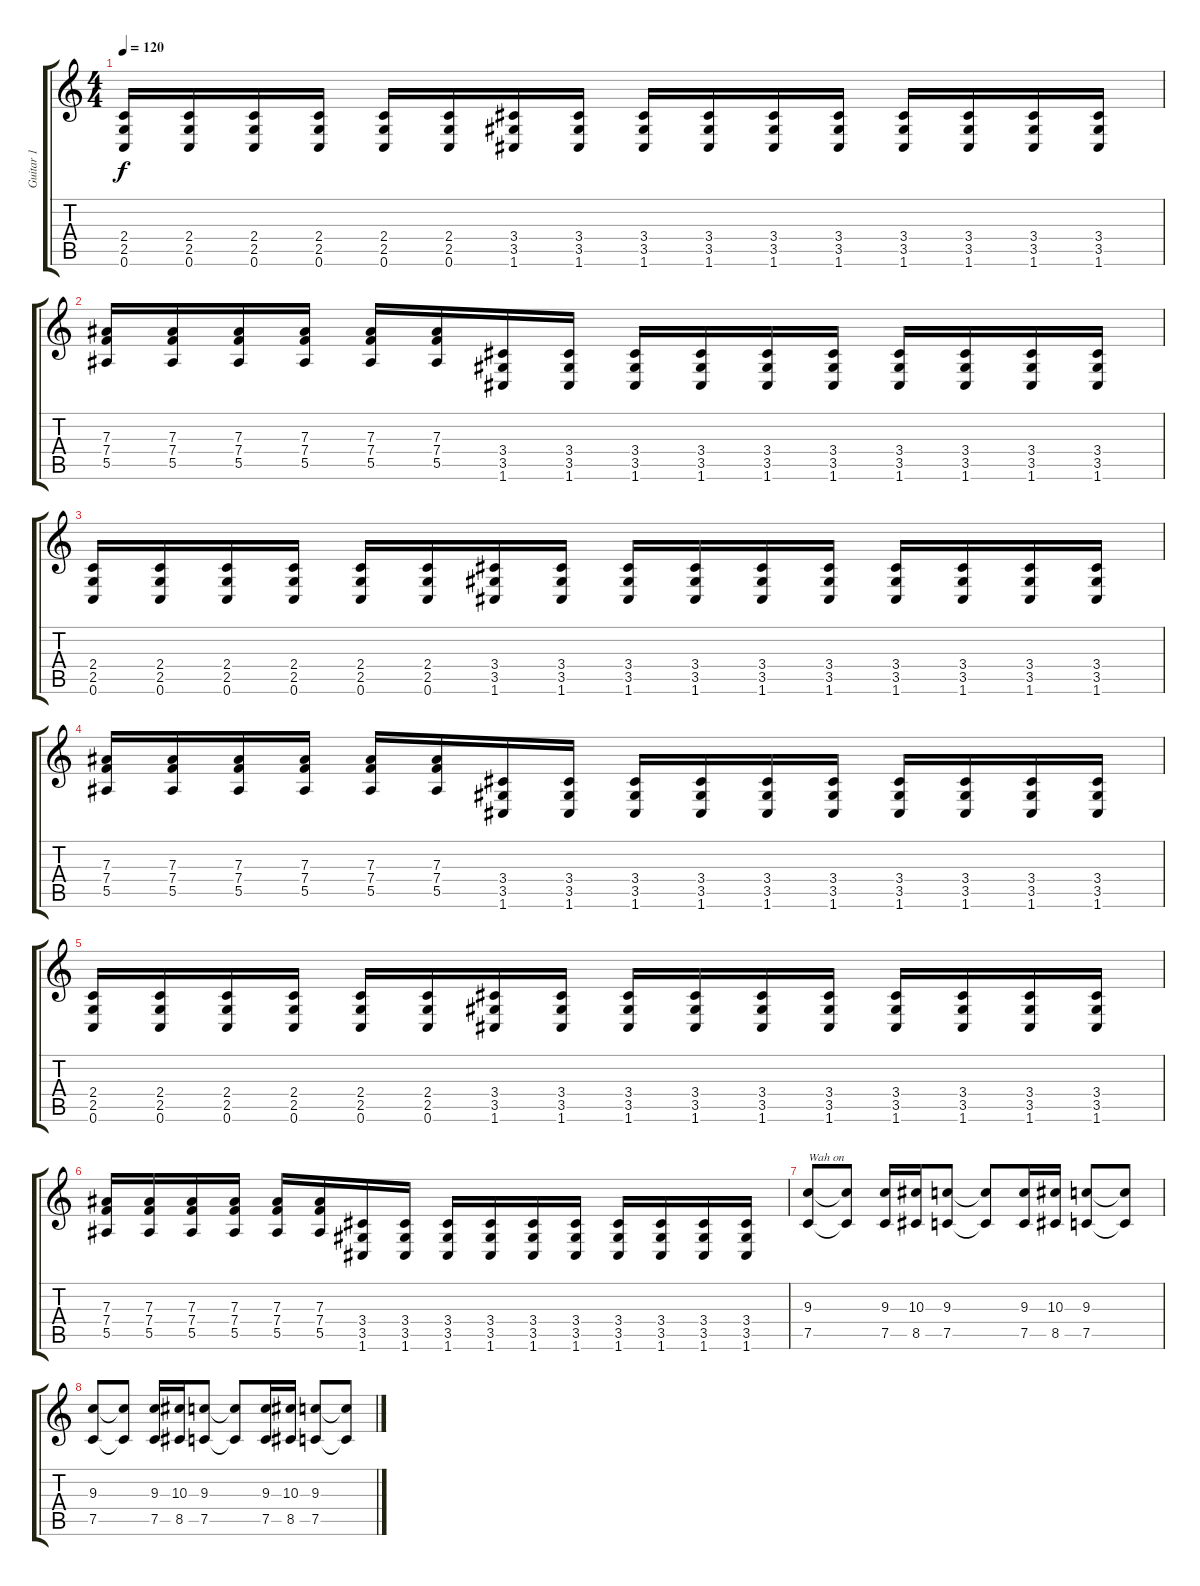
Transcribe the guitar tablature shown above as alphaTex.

\track ("Guitar 1" "Guitar 1") {instrument distortionguitar}
\staff {score tabs}
\tuning (C4 G3 Eb3 Bb2 F2 C2) {hide}
\ts (4 4)
\tempo 120
\clef g2
\ks c
(2.4 2.5 0.6).16{dy f} (2.4 2.5 0.6).16 (2.4 2.5 0.6).16 (2.4 2.5 0.6).16 (2.4 2.5 0.6).16 (2.4 2.5 0.6).16 (3.4 3.5 1.6).16 (3.4 3.5 1.6).16 (3.4 3.5 1.6).16 (3.4 3.5 1.6).16 (3.4 3.5 1.6).16 (3.4 3.5 1.6).16 (3.4 3.5 1.6).16 (3.4 3.5 1.6).16 (3.4 3.5 1.6).16 (3.4 3.5 1.6).16 |
(7.3 7.4 5.5).16 (7.3 7.4 5.5).16 (7.3 7.4 5.5).16 (7.3 7.4 5.5).16 (7.3 7.4 5.5).16 (7.3 7.4 5.5).16 (3.4 3.5 1.6).16 (3.4 3.5 1.6).16 (3.4 3.5 1.6).16 (3.4 3.5 1.6).16 (3.4 3.5 1.6).16 (3.4 3.5 1.6).16 (3.4 3.5 1.6).16 (3.4 3.5 1.6).16 (3.4 3.5 1.6).16 (3.4 3.5 1.6).16 |
(2.4 2.5 0.6).16 (2.4 2.5 0.6).16 (2.4 2.5 0.6).16 (2.4 2.5 0.6).16 (2.4 2.5 0.6).16 (2.4 2.5 0.6).16 (3.4 3.5 1.6).16 (3.4 3.5 1.6).16 (3.4 3.5 1.6).16 (3.4 3.5 1.6).16 (3.4 3.5 1.6).16 (3.4 3.5 1.6).16 (3.4 3.5 1.6).16 (3.4 3.5 1.6).16 (3.4 3.5 1.6).16 (3.4 3.5 1.6).16 |
(7.3 7.4 5.5).16 (7.3 7.4 5.5).16 (7.3 7.4 5.5).16 (7.3 7.4 5.5).16 (7.3 7.4 5.5).16 (7.3 7.4 5.5).16 (3.4 3.5 1.6).16 (3.4 3.5 1.6).16 (3.4 3.5 1.6).16 (3.4 3.5 1.6).16 (3.4 3.5 1.6).16 (3.4 3.5 1.6).16 (3.4 3.5 1.6).16 (3.4 3.5 1.6).16 (3.4 3.5 1.6).16 (3.4 3.5 1.6).16 |
(2.4 2.5 0.6).16 (2.4 2.5 0.6).16 (2.4 2.5 0.6).16 (2.4 2.5 0.6).16 (2.4 2.5 0.6).16 (2.4 2.5 0.6).16 (3.4 3.5 1.6).16 (3.4 3.5 1.6).16 (3.4 3.5 1.6).16 (3.4 3.5 1.6).16 (3.4 3.5 1.6).16 (3.4 3.5 1.6).16 (3.4 3.5 1.6).16 (3.4 3.5 1.6).16 (3.4 3.5 1.6).16 (3.4 3.5 1.6).16 |
(7.3 7.4 5.5).16 (7.3 7.4 5.5).16 (7.3 7.4 5.5).16 (7.3 7.4 5.5).16 (7.3 7.4 5.5).16 (7.3 7.4 5.5).16 (3.4 3.5 1.6).16 (3.4 3.5 1.6).16 (3.4 3.5 1.6).16 (3.4 3.5 1.6).16 (3.4 3.5 1.6).16 (3.4 3.5 1.6).16 (3.4 3.5 1.6).16 (3.4 3.5 1.6).16 (3.4 3.5 1.6).16 (3.4 3.5 1.6).16 |
\section ("" "")
(9.3 7.5).8{txt "Wah on"} (9.3{t} 7.5{t}).8 (9.3 7.5).16 (10.3 8.5).16 (9.3 7.5).8 (9.3{t} 7.5{t}).8 (9.3 7.5).16 (10.3 8.5).16 (9.3 7.5).8 (9.3{t} 7.5{t}).8 |
(9.3 7.5).8 (9.3{t} 7.5{t}).8 (9.3 7.5).16 (10.3 8.5).16 (9.3 7.5).8 (9.3{t} 7.5{t}).8 (9.3 7.5).16 (10.3 8.5).16 (9.3 7.5).8 (9.3{t} 7.5{t}).8
